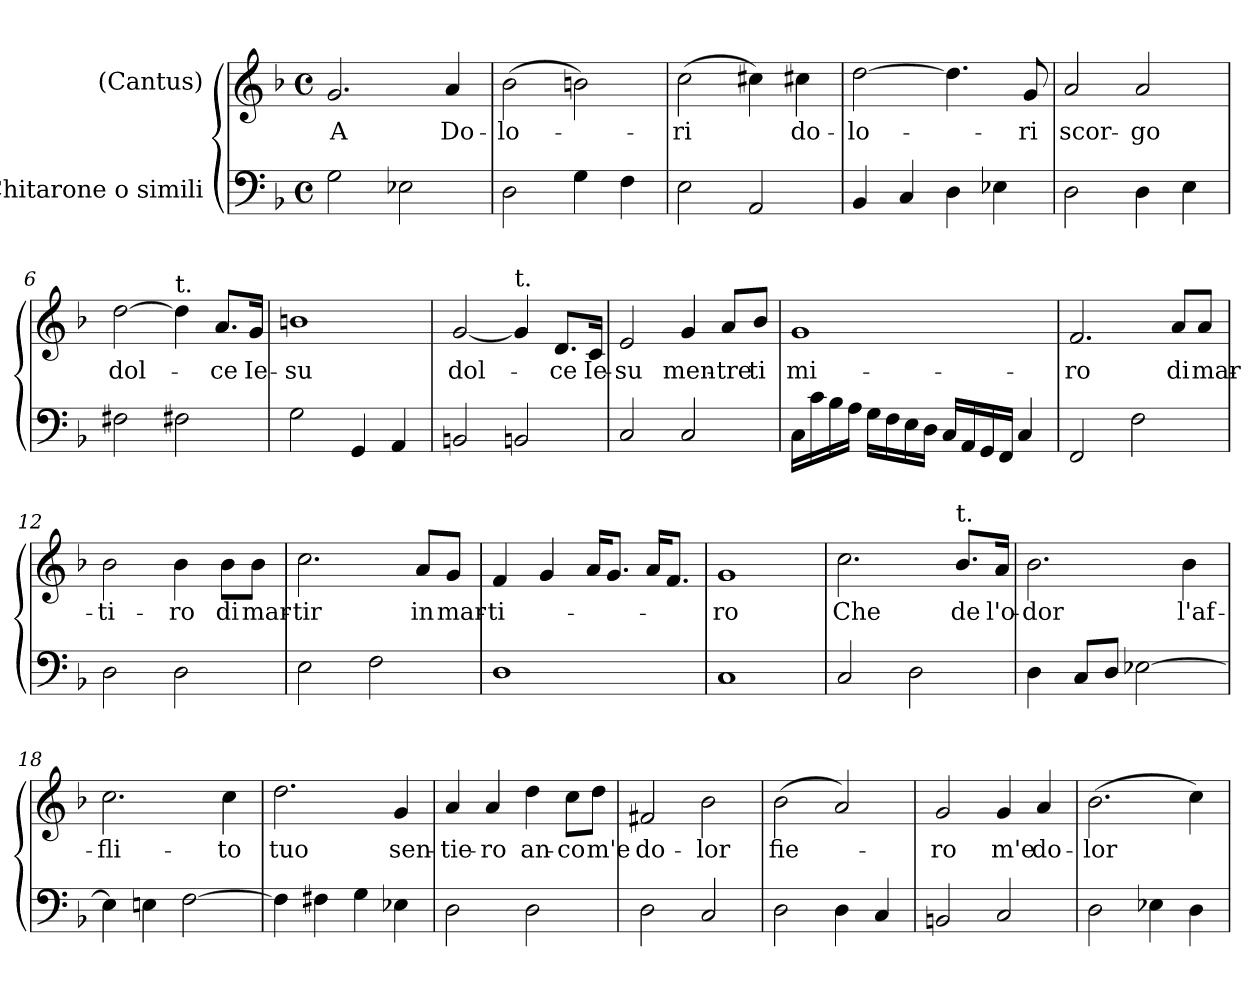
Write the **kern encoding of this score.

**kern	**kern	**text
*part2	*part1	*part1
*staff2	*staff1	*staff1
*I"Chitarone o simili	*I"(Cantus)	*
*clefF4	*clefG2	*
*k[b-]	*k[b-]	*
*F:	*F:	*
*M4/4	*M4/4	*
*met(c)	*met(c)	*
=1	=1	=1
!	!	!LO:LY:b
2G\	2.g/	A
2E-X\	.	.
!	!	!LO:LY:b
.	4a/	Do-
=2	=2	=2
!	!	!LO:LY:b
2D\	(>2b-\	-lo-
4G\	2bn\)	.
4F\	.	.
=3	=3	=3
!	!	!LO:LY:b
2E\	(>2cc\	-ri
2AA/	4cc#X\)	.
!	!	!LO:LY:b
.	4cc#X\	do-
=4	=4	=4
!	!	!LO:LY:b
4BB-/	[>2dd\	-lo-
4C/	.	.
4D\	4.dd\]	.
4E-X\	.	.
!	!	!LO:LY:b
.	8g/	-ri
=5	=5	=5
!	!	!LO:LY:b
2D\	2a/	scor-
!	!	!LO:LY:b
4D\	2a/	-go
4E\	.	.
!!LO:LB:g=z
=6	=6	=6
!	!	!LO:LY:b
2F#X\	[>2dd\	dol-
!	!LO:TX:a:t=t.	!
2F#X\	4dd\]	.
!	!	!LO:LY:b
.	8.a/L	-ce
!	!	!LO:LY:b
.	16g/Jk	Ie-
=7	=7	=7
!	!	!LO:LY:b
2G\	1bn	-su
4GG/	.	.
4AA/	.	.
=8	=8	=8
!	!	!LO:LY:b
2BBn/	[<2g/	dol-
!	!LO:TX:a:t=t.	!
2BBn/	4g/]	.
!	!	!LO:LY:b
.	8.d/L	-ce
!	!	!LO:LY:b
.	16c/Jk	Ie-
=9	=9	=9
!	!	!LO:LY:b
2C/	2e/	-su
!	!	!LO:LY:b
2C/	4g/	men-
!	!	!LO:LY:b
.	8a/L	-tre
!	!	!LO:LY:b
.	8b-/J	ti
=10	=10	=10
!	!	!LO:LY:b
16C\LL	1g	mi-
16c\	.	.
16B-\	.	.
16A\JJ	.	.
16G\LL	.	.
16F\	.	.
16E\	.	.
16D\JJ	.	.
16C/LL	.	.
16AA/	.	.
16GG/	.	.
16FF/JJ	.	.
4C/	.	.
!!LO:LB:g=z
=11	=11	=11
!	!	!LO:LY:b
2FF/	2.f/	-ro
2F\	.	.
!	!	!LO:LY:b
.	8a/L	di
!	!	!LO:LY:b
.	8a/J	mar-
=12	=12	=12
!	!	!LO:LY:b
2D\	2b-\	-ti-
!	!	!LO:LY:b
2D\	4b-\	-ro
!	!	!LO:LY:b
.	8b-\L	di
!	!	!LO:LY:b
.	8b-\J	mar-
=13	=13	=13
!	!	!LO:LY:b
2E\	2.cc\	-tir
2F\	.	.
!	!	!LO:LY:b
.	8a/L	in
!	!	!LO:LY:b
.	8g/J	mar-
=14	=14	=14
!	!	!LO:LY:b
1D	4f/	-ti-
.	4g/	.
.	16a/KL	.
.	8.g/J	.
.	16a/KL	.
.	8.f/J	.
!!LO:LB:g=z
=15	=15	=15
!	!	!LO:LY:b
1C	1g	-ro
=16	=16	=16
!	!	!LO:LY:b
2C/	2.cc\	Che
2D\	.	.
!	!LO:TX:a:t=t.	!
!	!	!LO:LY:b
.	8.b-/L	de
!	!	!LO:LY:b
.	16a/Jk	l'o-
=17	=17	=17
!	!	!LO:LY:b
4D\	2.b-\	-dor
8C/L	.	.
8D/J	.	.
[>2E-X\	.	.
!	!	!LO:LY:b
.	4b-\	l'af-
=18	=18	=18
!	!	!LO:LY:b
4E-\]	2.cc\	-fli-
4En\	.	.
[>2F\	.	.
!	!	!LO:LY:b
.	4cc\	-to
=19	=19	=19
!	!	!LO:LY:b
4F\]	2.dd\	tuo
4F#X\	.	.
4G\	.	.
!	!	!LO:LY:b
4E-X\	4g/	sen-
!!LO:LB:g=z
=20	=20	=20
!	!	!LO:LY:b
2D\	4a/	-tie-
!	!	!LO:LY:b
.	4a/	-ro
!	!	!LO:LY:b
2D\	4dd\	an-
!	!	!LO:LY:b
.	8cc\L	-co
!	!	!LO:LY:b
.	8dd\J	m'e
=21	=21	=21
!	!	!LO:LY:b
2D\	2f#X/	do-
!	!	!LO:LY:b
2C/	2b-\	-lor
=22	=22	=22
!	!	!LO:LY:b
2D\	(>2b-\	fie-
4D\	2a/)	.
4C/	.	.
=23	=23	=23
!	!	!LO:LY:b
2BBn/	2g/	-ro
!	!	!LO:LY:b
2C/	4g/	m'e
!	!	!LO:LY:b
.	4a/	do-
=24	=24	=24
!	!	!LO:LY:b
2D\	(>2.b-\	-lor
4E-X\	.	.
4D\	4cc\)	.
=	=	=
*-	*-	*-
